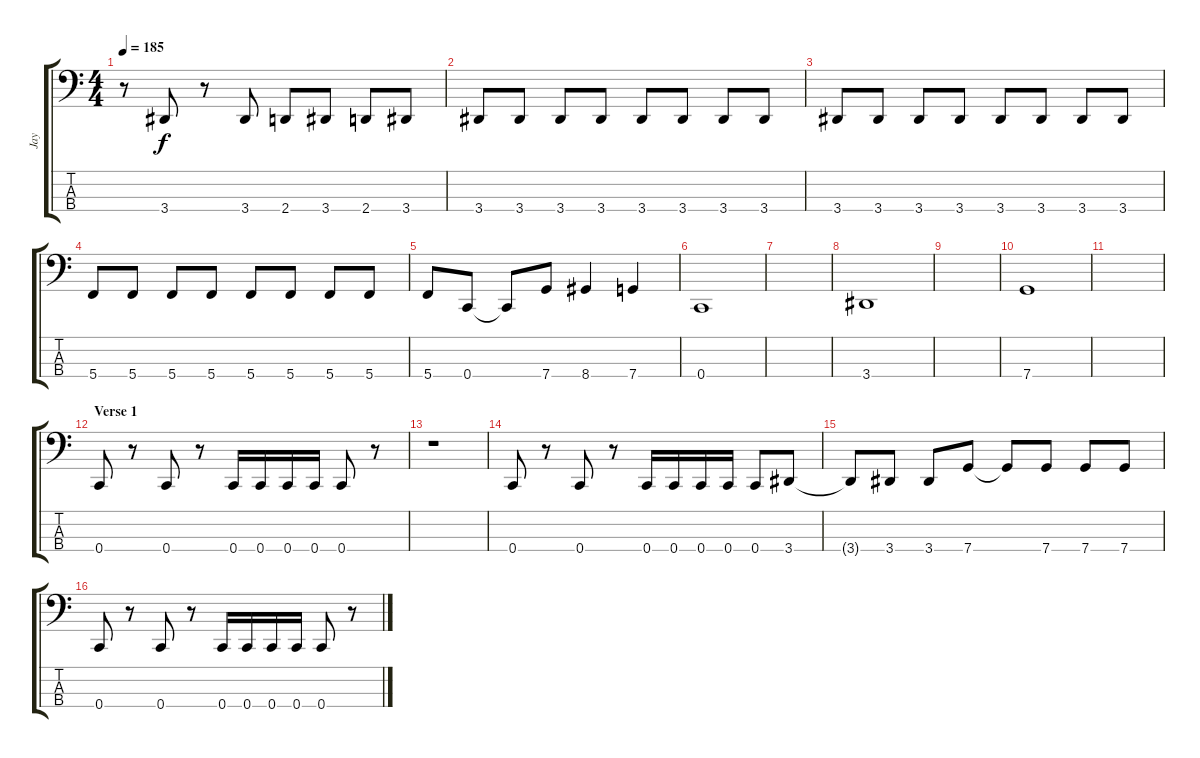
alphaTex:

\track ("Jay" "Jay") {instrument electricbasspick}
\staff {score tabs}
\tuning (F2 C2 G1 C1) {hide}
\ts (4 4)
\tempo 185
\clef f4
\ks c
r.8{dy f} 3.4.8 r.8 3.4.8 2.4.8 3.4.8 2.4.8 3.4.8 |
3.4.8 3.4.8 3.4.8 3.4.8 3.4.8 3.4.8 3.4.8 3.4.8 |
3.4.8 3.4.8 3.4.8 3.4.8 3.4.8 3.4.8 3.4.8 3.4.8 |
5.4.8 5.4.8 5.4.8 5.4.8 5.4.8 5.4.8 5.4.8 5.4.8 |
5.4.8 0.4.8 0.4{t}.8 7.4.8 8.4.4 7.4.4 |
0.4.1 |
|
3.4.1 |
|
7.4.1 |
|
\section ("" "Verse 1")
0.4.8 r.8 0.4.8 r.8 0.4.16 0.4.16 0.4.16 0.4.16 0.4.8 r.8 |
r.1 |
0.4.8 r.8 0.4.8 r.8 0.4.16 0.4.16 0.4.16 0.4.16 0.4.8 3.4.8 |
3.4{t}.8 3.4.8 3.4.8 7.4.8 7.4{t}.8 7.4.8 7.4.8 7.4.8 |
0.4.8 r.8 0.4.8 r.8 0.4.16 0.4.16 0.4.16 0.4.16 0.4.8 r.8
